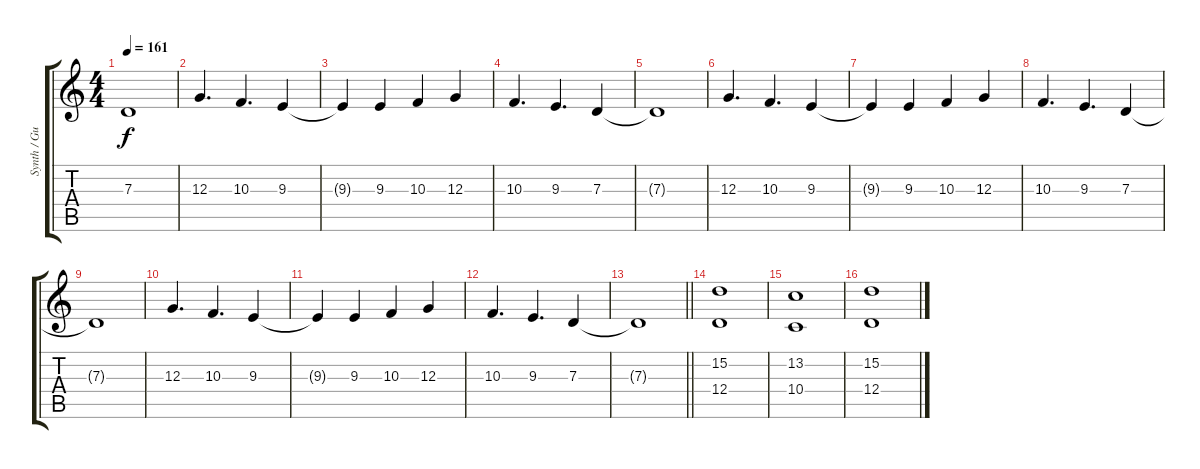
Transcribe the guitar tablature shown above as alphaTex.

\track ("Synth / Guitar #3" "Synth / Gu") {instrument pad7halo}
\staff {score tabs}
\tuning (E4 B3 G3 D3 A2 E2) {hide}
\ts (4 4)
\tempo 161
\clef g2
\ks c
7.3{t}.1{dy f} |
12.3.4{d} 10.3.4{d} 9.3.4 |
9.3{t}.4 9.3.4 10.3.4 12.3.4 |
10.3.4{d} 9.3.4{d} 7.3.4 |
7.3{t}.1 |
12.3.4{d} 10.3.4{d} 9.3.4 |
9.3{t}.4 9.3.4 10.3.4 12.3.4 |
10.3.4{d} 9.3.4{d} 7.3.4 |
7.3{t}.1 |
12.3.4{d} 10.3.4{d} 9.3.4 |
9.3{t}.4 9.3.4 10.3.4 12.3.4 |
10.3.4{d} 9.3.4{d} 7.3.4 |
\barLineRight lightlight
7.3{t}.1 |
\section ("" "")
(15.2 12.4).1 |
(13.2 10.4).1 |
(15.2 12.4).1
